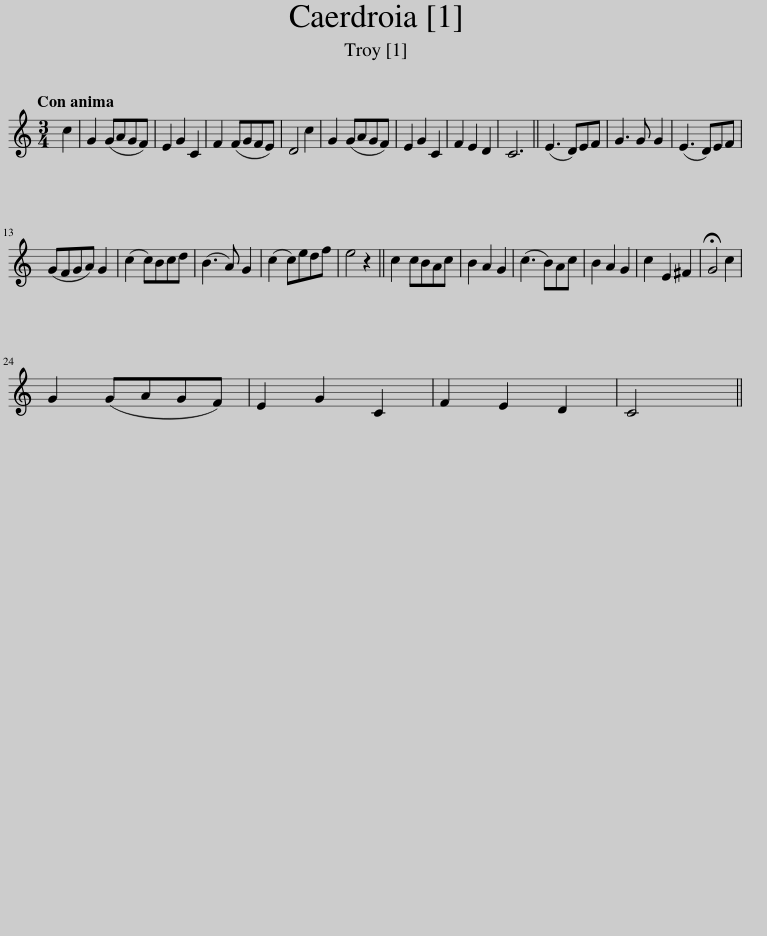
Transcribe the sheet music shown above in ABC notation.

X:1
L:1/8
Q:1/4=120
M:3/4
I:linebreak $
K:C
V:1 treble
V:1
 c2 | G2 (GAGF) | E2 G2 C2 | F2 (FGFE) | D4 c2 | %5
 G2 (GAGF) | E2 G2 C2 | F2 E2 D2 | C6 || (E3 D)EF | %10
 G3 G G2 | (E3 D)EF |$ (GFGA) G2 | (c2 c)Bcd | (B3 A) G2 | %15
 (c2 c)edf | e4 z2 || c2 cBAc | B2 A2 G2 | (c3 B)Ac | %20
 B2 A2 G2 | c2 E2 ^F2 | !fermata!G4 c2 |$ G2 (GAGF) | E2 G2 C2 | %25
 F2 E2 D2 | C4 || %27
